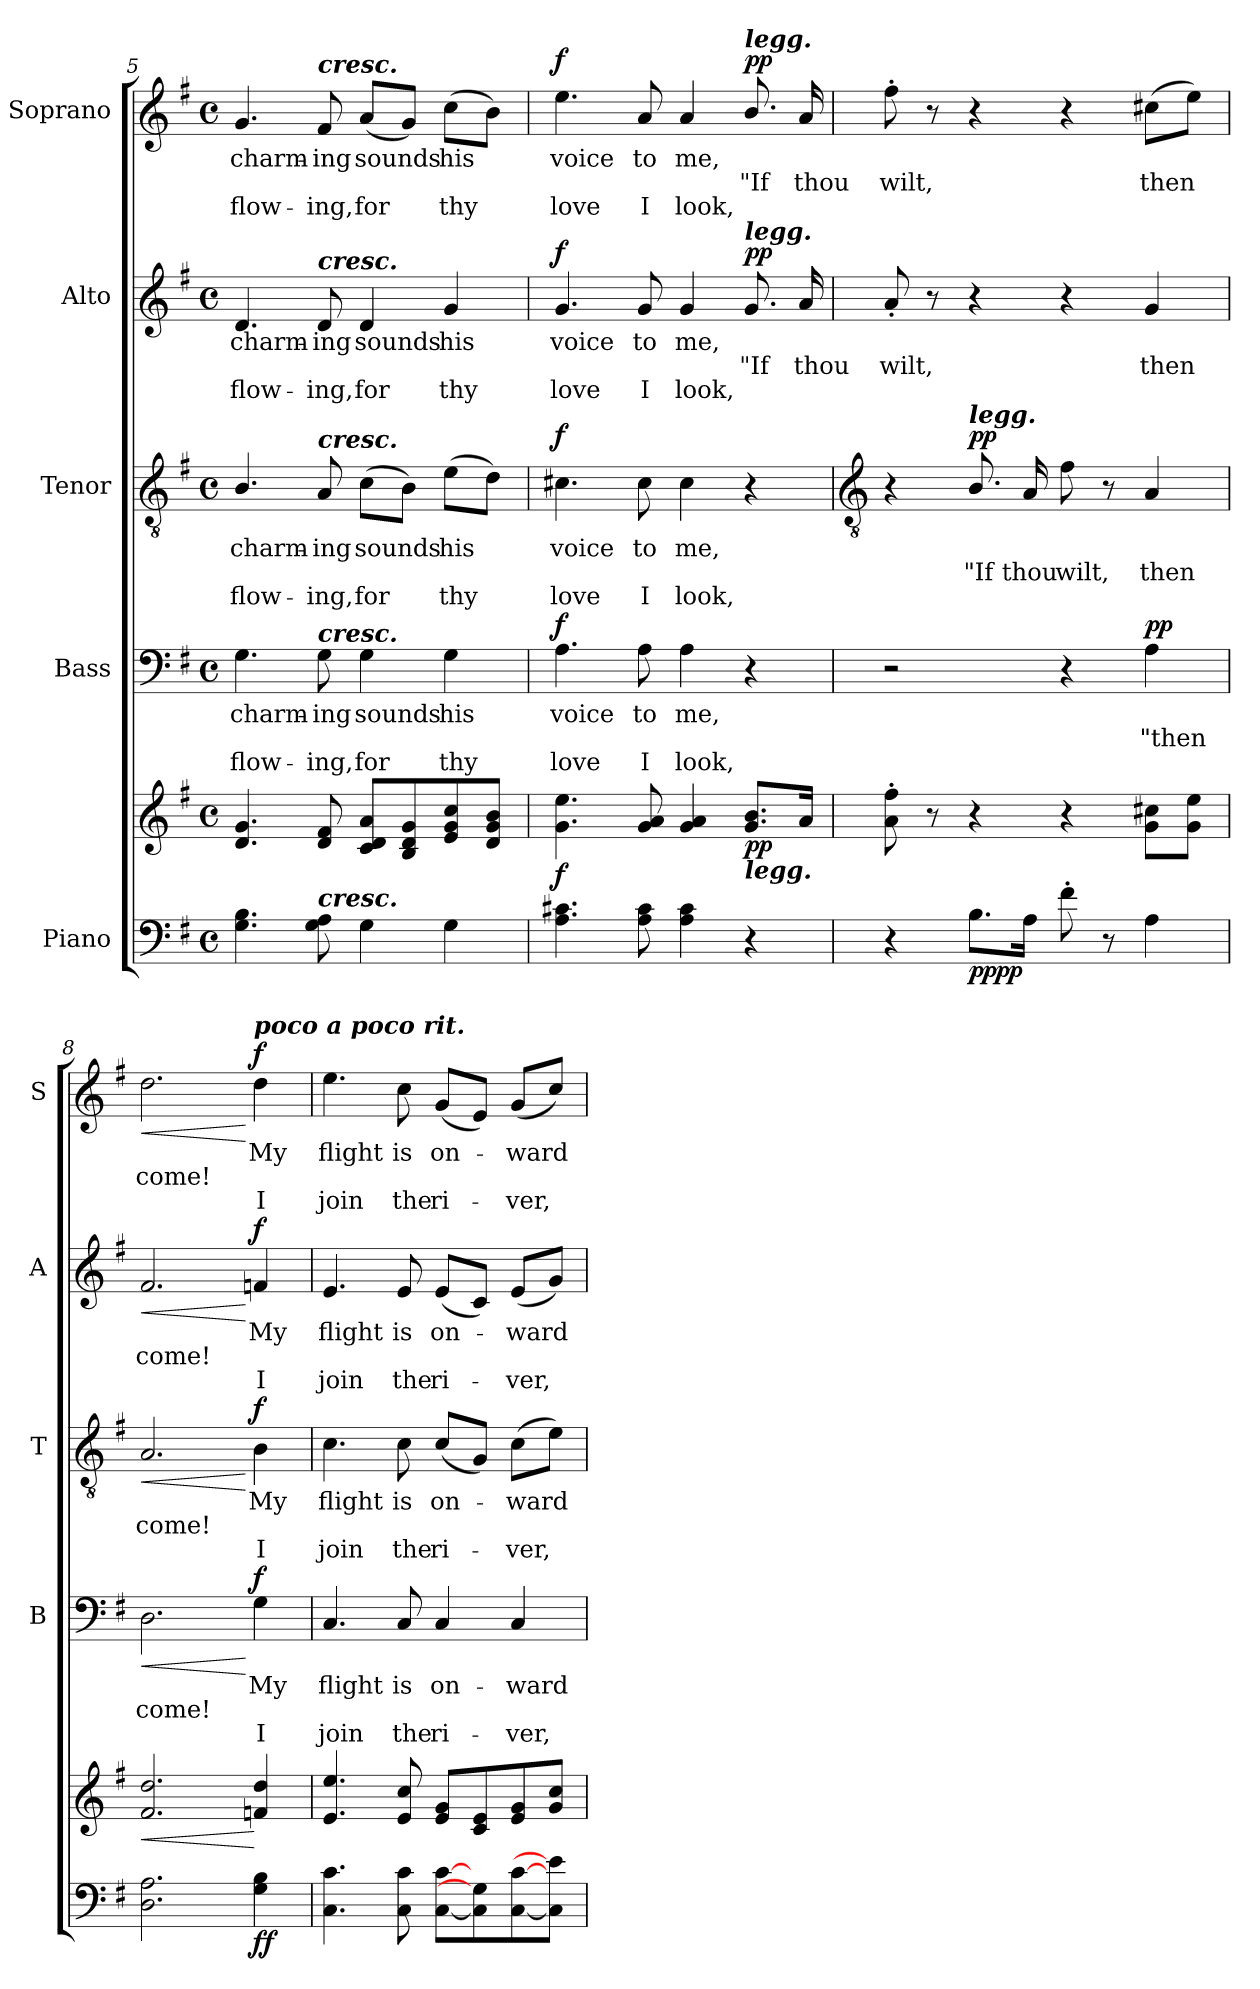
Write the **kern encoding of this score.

**kern	**kern	**dynam	**kern	**text	**text	**text	**dynam	**kern	**text	**text	**text	**dynam	**kern	**text	**text	**text	**dynam	**kern	**text	**text	**text	**dynam
*part5	*part5	*part5	*part4	*part4	*part4	*part4	*part4	*part3	*part3	*part3	*part3	*part3	*part2	*part2	*part2	*part2	*part2	*part1	*part1	*part1	*part1	*part1
*staff6	*staff5	*staff5/6	*staff4	*staff4	*staff4	*staff4	*staff4	*staff3	*staff3	*staff3	*staff3	*staff3	*staff2	*staff2	*staff2	*staff2	*staff2	*staff1	*staff1	*staff1	*staff1	*staff1
*I"Piano	*	*	*I"Bass	*	*	*	*	*I"Tenor	*	*	*	*	*I"Alto	*	*	*	*	*I"Soprano	*	*	*	*
*	*	*	*I'B	*	*	*	*	*I'T	*	*	*	*	*I'A	*	*	*	*	*I'S	*	*	*	*
*clefF4	*clefG2	*	*clefF4	*	*	*	*	*clefGv2	*	*	*	*	*clefG2	*	*	*	*	*clefG2	*	*	*	*
*k[f#]	*k[f#]	*	*k[f#]	*	*	*	*	*k[f#]	*	*	*	*	*k[f#]	*	*	*	*	*k[f#]	*	*	*	*
*G:	*G:	*	*G:	*	*	*	*	*G:	*	*	*	*	*G:	*	*	*	*	*G:	*	*	*	*
*M4/4	*M4/4	*	*M4/4	*	*	*	*	*M4/4	*	*	*	*	*M4/4	*	*	*	*	*M4/4	*	*	*	*
*met(c)	*met(c)	*	*met(c)	*	*	*	*	*met(c)	*	*	*	*	*met(c)	*	*	*	*	*met(c)	*	*	*	*
=5	=5	=5	=5	=5	=5	=5	=5	=5	=5	=5	=5	=5	=5	=5	=5	=5	=5	=5	=5	=5	=5	=5
!	!	!	!	!LO:LY:b	!	!LO:LY:b	!	!	!LO:LY:b	!	!LO:LY:b	!	!	!LO:LY:b	!	!LO:LY:b	!	!	!LO:LY:b	!	!LO:LY:b	!
4.G 4.B	4.d 4.g	.	4.G	charm-	.	-flow-	.	4.B/	charm-	.	-flow-	.	4.d	charm-	.	-flow-	.	4.g	charm-	.	-flow-	.
!	!	!	!	!	!	!	!	!	!	!	!	!	!	!	!	!	!	!LO:TX:a:Bi:t=cresc.	!	!	!	!
!	!	!	!	!	!	!	!	!	!	!	!	!	!LO:TX:a:Bi:t=cresc.	!	!	!	!	!	!	!	!	!
!	!	!	!	!	!	!	!	!LO:TX:a:Bi:t=cresc.	!	!	!	!	!	!	!	!	!	!	!	!	!	!
!	!	!	!LO:TX:a:Bi:t=cresc.	!	!	!	!	!	!	!	!	!	!	!	!	!	!	!	!	!	!	!
!LO:TX:a:Bi:t=cresc.	!	!	!	!	!	!	!	!	!	!	!	!	!	!	!	!	!	!	!	!	!	!
!	!	!	!	!LO:LY:b	!	!LO:LY:b	!	!	!LO:LY:b	!	!LO:LY:b	!	!	!LO:LY:b	!	!LO:LY:b	!	!	!LO:LY:b	!	!LO:LY:b	!
8G 8A	8d 8f#	.	8G	-ing	.	ing,	.	8A	-ing	.	ing,	.	8d	-ing	.	ing,	.	8f#	-ing	.	ing,	.
!	!	!	!	!LO:LY:b	!	!LO:LY:b	!	!	!LO:LY:b	!	!LO:LY:b	!	!	!LO:LY:b	!	!LO:LY:b	!	!	!LO:LY:b	!	!LO:LY:b	!
4G	8c 8d 8aL	.	4G	sounds	.	for	.	(>8cL	sounds	.	for	.	4d	sounds	.	for	.	(<8aL	sounds	.	for	.
.	8B 8d 8g	.	.	.	.	.	.	8BJ)	.	.	.	.	.	.	.	.	.	8gJ)	.	.	.	.
!	!	!	!	!LO:LY:b	!	!LO:LY:b	!	!	!LO:LY:b	!	!LO:LY:b	!	!	!LO:LY:b	!	!LO:LY:b	!	!	!LO:LY:b	!	!LO:LY:b	!
4G	8e 8g 8cc	.	4G	his	.	thy	.	(>8eL	his	.	thy	.	4g	his	.	thy	.	(>8ccL	his	.	thy	.
.	8d 8g 8bJ	.	.	.	.	.	.	8dJ)	.	.	.	.	.	.	.	.	.	8bJ)	.	.	.	.
=6	=6	=6	=6	=6	=6	=6	=6	=6	=6	=6	=6	=6	=6	=6	=6	=6	=6	=6	=6	=6	=6	=6
!	!	!LO:DY:b	!	!LO:LY:b	!	!LO:LY:b	!LO:DY:b	!	!LO:LY:b	!	!LO:LY:b	!LO:DY:b	!	!LO:LY:b	!	!LO:LY:b	!LO:DY:b	!	!LO:LY:b	!	!LO:LY:b	!LO:DY:b
4.A 4.c#X	4.g 4.ee	f	4.A	voice	.	love	f	4.c#X	voice	.	love	f	4.g	voice	.	love	f	4.ee	voice	.	love	f
!	!	!	!	!LO:LY:b	!	!LO:LY:b	!	!	!LO:LY:b	!	!LO:LY:b	!	!	!LO:LY:b	!	!LO:LY:b	!	!	!LO:LY:b	!	!LO:LY:b	!
8A 8c#	8g 8a	.	8A	to	.	I	.	8c#	to	.	I	.	8g	to	.	I	.	8a	to	.	I	.
!	!	!	!	!LO:LY:b	!	!LO:LY:b	!	!	!LO:LY:b	!	!LO:LY:b	!	!	!LO:LY:b	!	!LO:LY:b	!	!	!LO:LY:b	!	!LO:LY:b	!
4A 4c#	4g 4a	.	4A	me,	.	look,	.	4c#	me,	.	look,	.	4g	me,	.	look,	.	4a	me,	.	look,	.
!	!	!	!	!	!	!	!	!	!	!	!	!	!	!	!	!	!	!LO:TX:a:Bi:t=legg.	!	!	!	!
!	!	!	!	!	!	!	!	!	!	!	!	!	!LO:TX:a:Bi:t=legg.	!	!	!	!	!	!	!	!	!
!	!LO:TX:b:Bi:t=legg.	!	!	!	!	!	!	!	!	!	!	!	!	!	!	!	!	!	!	!	!	!
!	!	!LO:DY:b	!	!	!	!	!	!	!	!	!	!	!	!	!LO:LY:b	!	!LO:DY:b	!	!	!LO:LY:b	!	!LO:DY:b
4r	8.g/ 8.b/L	pp	4r	.	.	.	.	4r	.	.	.	.	8.g	.	"If	.	pp	8.b/	.	"If	.	pp
!	!	!	!	!	!	!	!	!	!	!	!	!	!	!	!LO:LY:b	!	!	!	!	!LO:LY:b	!	!
.	16aJ	.	.	.	.	.	.	.	.	.	.	.	16a	.	thou	.	.	16a	.	thou	.	.
!!LO:LB:g=z
=7	=7	=7	=7	=7	=7	=7	=7	=7	=7	=7	=7	=7	=7	=7	=7	=7	=7	=7	=7	=7	=7	=7
*	*	*	*	*	*	*	*	*clefGv2	*	*	*	*	*	*	*	*	*	*	*	*	*	*
!	!	!	!	!	!	!	!	!	!	!	!	!	!	!	!LO:LY:b	!	!	!	!	!LO:LY:b	!	!
4r	8a' 8ff#'	.	2r	.	.	.	.	4r	.	.	.	.	8a'	.	wilt,	.	.	8ff#'	.	wilt,	.	.
.	8r	.	.	.	.	.	.	.	.	.	.	.	8r	.	.	.	.	8r	.	.	.	.
!	!	!	!	!	!	!	!	!LO:TX:a:Bi:t=legg.	!	!	!	!	!	!	!	!	!	!	!	!	!	!
!	!	!LO:DY:b=2	!	!	!	!	!	!	!	!LO:LY:b	!	!	!	!	!	!	!	!	!	!	!	!
!	!	!LO:DY:n=1:b=2	!	!	!	!	!	!	!	!	!	!LO:DY:b	!	!	!	!	!	!	!	!	!	!
8.BL	4r	pp pp	.	.	.	.	.	8.B/	.	"If	.	pp	4r	.	.	.	.	4r	.	.	.	.
!	!	!	!	!	!	!	!	!	!	!LO:LY:b	!	!	!	!	!	!	!	!	!	!	!	!
16AJ	.	.	.	.	.	.	.	16A	.	thou	.	.	.	.	.	.	.	.	.	.	.	.
!	!	!	!	!	!	!	!	!	!	!LO:LY:b	!	!	!	!	!	!	!	!	!	!	!	!
8f#'	4r	.	4r	.	.	.	.	8f#	.	wilt,	.	.	4r	.	.	.	.	4r	.	.	.	.
8r	.	.	.	.	.	.	.	8r	.	.	.	.	.	.	.	.	.	.	.	.	.	.
!	!	!	!	!	!LO:LY:b	!	!LO:DY:b	!	!	!LO:LY:b	!	!	!	!	!LO:LY:b	!	!	!	!	!LO:LY:b	!	!
4A	8g 8cc#XL	.	4A	.	"then	.	pp	4A	.	then	.	.	4g	.	then	.	.	(>8cc#XL	.	then	.	.
.	8g 8eeJ	.	.	.	.	.	.	.	.	.	.	.	.	.	.	.	.	8eeJ)	.	.	.	.
=8	=8	=8	=8	=8	=8	=8	=8	=8	=8	=8	=8	=8	=8	=8	=8	=8	=8	=8	=8	=8	=8	=8
!	!	!LO:HP:b	!	!	!LO:LY:b	!	!LO:HP:b	!	!	!LO:LY:b	!	!LO:HP:b	!	!	!LO:LY:b	!	!LO:HP:b	!	!	!LO:LY:b	!	!LO:HP:b
2.D 2.A	2.f# 2.dd	<	2.D	.	come!	.	<	2.A	.	come!	.	<	2.f#	.	come!	.	<	2.dd	.	come!	.	<
!	!	!	!	!	!	!	!	!	!	!	!	!	!	!	!	!	!	!LO:TX:a:Bi:t=poco a poco rit.	!	!	!	!
!	!	!LO:DY:n=1:b=2	!	!LO:LY:b	!	!LO:LY:b	!	!	!LO:LY:b	!	!LO:LY:b	!	!	!LO:LY:b	!	!LO:LY:b	!	!	!LO:LY:b	!	!LO:LY:b	!
!	!	!LO:DY:n=2:b	!	!	!	!	!LO:DY:n=1:b	!	!	!	!	!LO:DY:n=1:b	!	!	!	!	!LO:DY:n=1:b	!	!	!	!	!LO:DY:n=1:b
4G 4B	4fn 4dd	[ f f	4G	My	.	I	[ f	4B	My	.	I	[ f	4fn	My	.	I	[ f	4dd	My	.	I	[ f
=9	=9	=9	=9	=9	=9	=9	=9	=9	=9	=9	=9	=9	=9	=9	=9	=9	=9	=9	=9	=9	=9	=9
!	!	!	!	!LO:LY:b	!	!LO:LY:b	!	!	!LO:LY:b	!	!LO:LY:b	!	!	!LO:LY:b	!	!LO:LY:b	!	!	!LO:LY:b	!	!LO:LY:b	!
4.C 4.c	4.e 4.ee	.	4.C	flight	.	join	.	4.c	flight	.	join	.	4.e	flight	.	join	.	4.ee	flight	.	join	.
!	!	!	!	!LO:LY:b	!	!LO:LY:b	!	!	!LO:LY:b	!	!LO:LY:b	!	!	!LO:LY:b	!	!LO:LY:b	!	!	!LO:LY:b	!	!LO:LY:b	!
8C 8c	8e 8cc	.	8C	is	.	the	.	8c	is	.	the	.	8e	is	.	the	.	8cc	is	.	the	.
!	!	!	!	!LO:LY:b	!	!LO:LY:b	!	!	!LO:LY:b	!	!LO:LY:b	!	!	!LO:LY:b	!	!LO:LY:b	!	!	!LO:LY:b	!	!LO:LY:b	!
[8C [8cL	8e 8gL	.	4C	on-	.	-ri-	.	(<8cL	on-	.	ri-	.	(<8eL	on-	.	ri-	.	(<8gL	on-	.	ri-	.
8C] 8G]	8c 8e	.	.	.	.	.	.	8GJ)	.	.	.	.	8cJ)	.	.	.	.	8eJ)	.	.	.	.
!	!	!	!	!LO:LY:b	!	!LO:LY:b	!	!	!LO:LY:b	!	!LO:LY:b	!	!	!LO:LY:b	!	!LO:LY:b	!	!	!LO:LY:b	!	!LO:LY:b	!
[8C [8c	8e 8g	.	4C	-ward	.	ver,	.	(>8cL	ward	.	ver,	.	(<8eL	ward	.	ver,	.	(<8gL	ward	.	ver,	.
8C] 8e]J	8g 8ccJ	.	.	.	.	.	.	8eJ)	.	.	.	.	8gJ)	.	.	.	.	8ccJ)	.	.	.	.
=	=	=	=	=	=	=	=	=	=	=	=	=	=	=	=	=	=	=	=	=	=	=
*-	*-	*-	*-	*-	*-	*-	*-	*-	*-	*-	*-	*-	*-	*-	*-	*-	*-	*-	*-	*-	*-	*-
